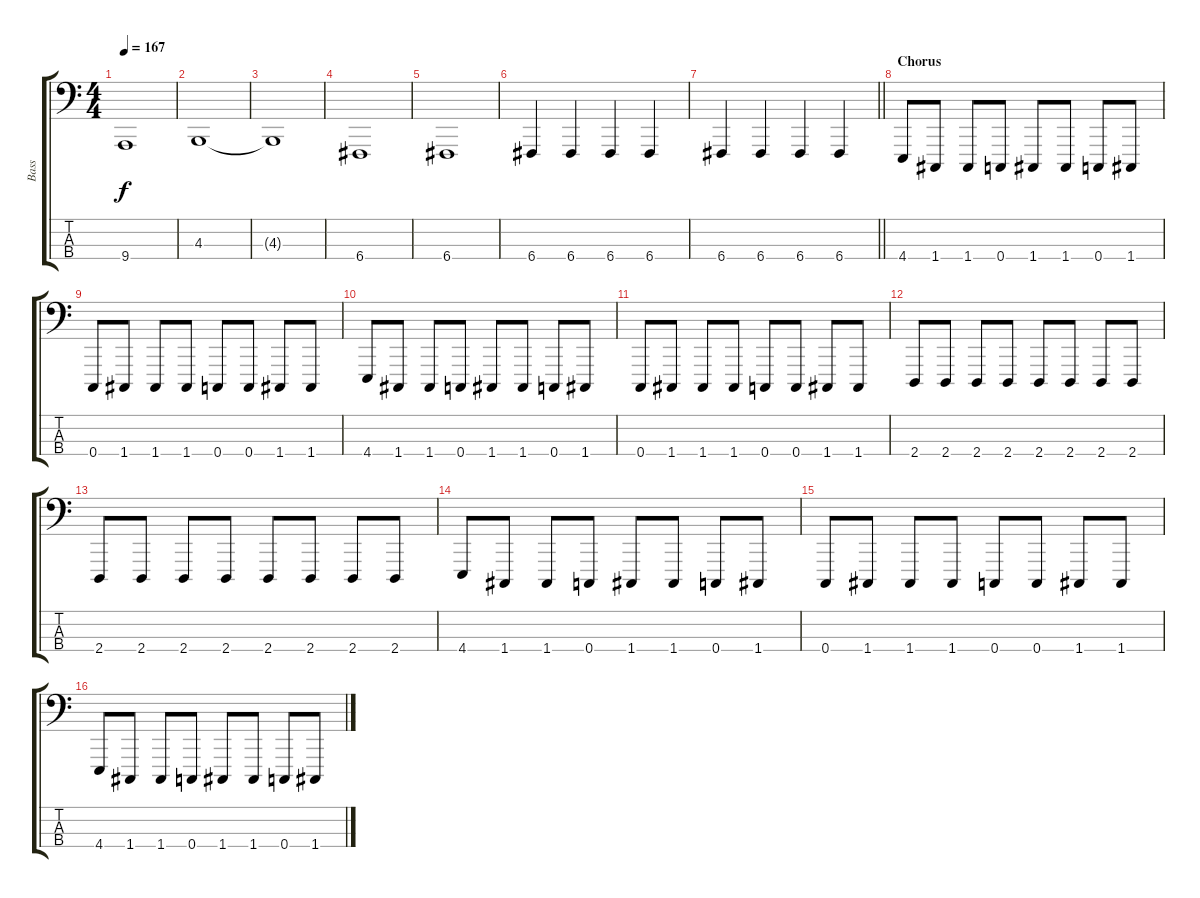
\track ("Bass" "Bass") {instrument lead8bassandlead}
\staff {score tabs}
\tuning (F2 C2 G1 C1) {hide}
\ts (4 4)
\tempo 167
\clef f4
\ks c
9.4{t}.1{dy f} |
4.3.1 |
4.3{t}.1 |
6.4.1 |
6.4.1 |
6.4.4 6.4.4 6.4.4 6.4.4 |
\barLineRight lightlight
6.4.4 6.4.4 6.4.4 6.4.4 |
\section ("" "Chorus")
4.4.8 1.4.8 1.4.8 0.4.8 1.4.8 1.4.8 0.4.8 1.4.8 |
0.4.8 1.4.8 1.4.8 1.4.8 0.4.8 0.4.8 1.4.8 1.4.8 |
4.4.8 1.4.8 1.4.8 0.4.8 1.4.8 1.4.8 0.4.8 1.4.8 |
0.4.8 1.4.8 1.4.8 1.4.8 0.4.8 0.4.8 1.4.8 1.4.8 |
2.4.8 2.4.8 2.4.8 2.4.8 2.4.8 2.4.8 2.4.8 2.4.8 |
2.4.8 2.4.8 2.4.8 2.4.8 2.4.8 2.4.8 2.4.8 2.4.8 |
4.4.8 1.4.8 1.4.8 0.4.8 1.4.8 1.4.8 0.4.8 1.4.8 |
0.4.8 1.4.8 1.4.8 1.4.8 0.4.8 0.4.8 1.4.8 1.4.8 |
4.4.8 1.4.8 1.4.8 0.4.8 1.4.8 1.4.8 0.4.8 1.4.8
